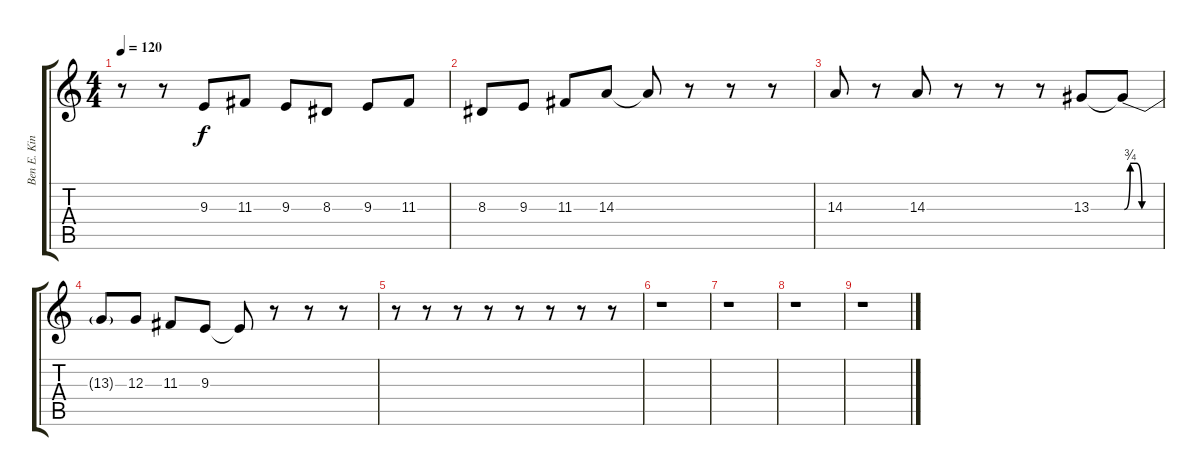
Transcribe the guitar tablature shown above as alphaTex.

\track ("Ben E. King (Voice)" "Ben E. Kin") {instrument englishhorn}
\staff {score tabs}
\tuning (E4 B3 G3 D3 A2 E2) {hide}
\ts (4 4)
\tempo 120
\clef g2
\ks c
r.8{dy f} r.8 9.3.8 11.3.8 9.3.8 8.3.8 9.3.8 11.3.8 |
8.3.8 9.3.8 11.3.8 14.3.8 14.3{t}.8 r.8 r.8 r.8 |
14.3.8 r.8 14.3.8 r.8 r.8 r.8 13.3.8 13.3{be (custom 0 0 10 3 20 3 30 0 60 0) t}.8 |
13.3{t}.8 12.3.8 11.3.8 9.3.8 9.3{t}.8 r.8 r.8 r.8 |
r.8 r.8 r.8 r.8 r.8 r.8 r.8 r.8 |
r.1 |
r.1 |
r.1 |
r.1
